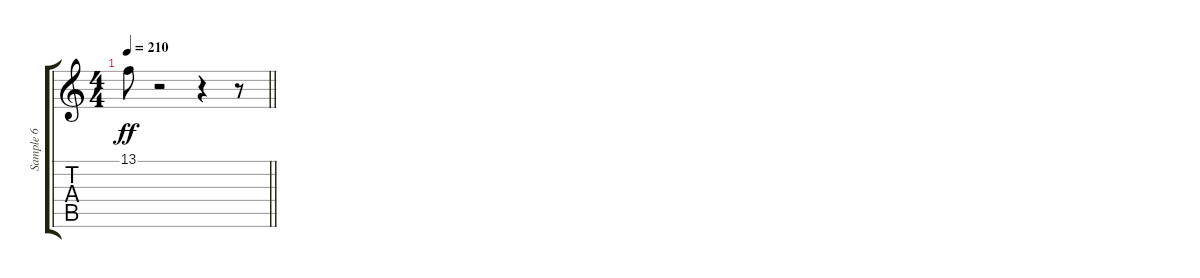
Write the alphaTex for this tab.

\track ("Sample 6" "Sample 6") {instrument lead1square}
\staff {score tabs}
\tuning (E4 B3 G3 D3 A2 E2) {hide}
\ts (4 4)
\tempo 210
\clef g2
\barLineRight lightlight
\ks c
13.1.8{dy ff} r.2 r.4 r.8
